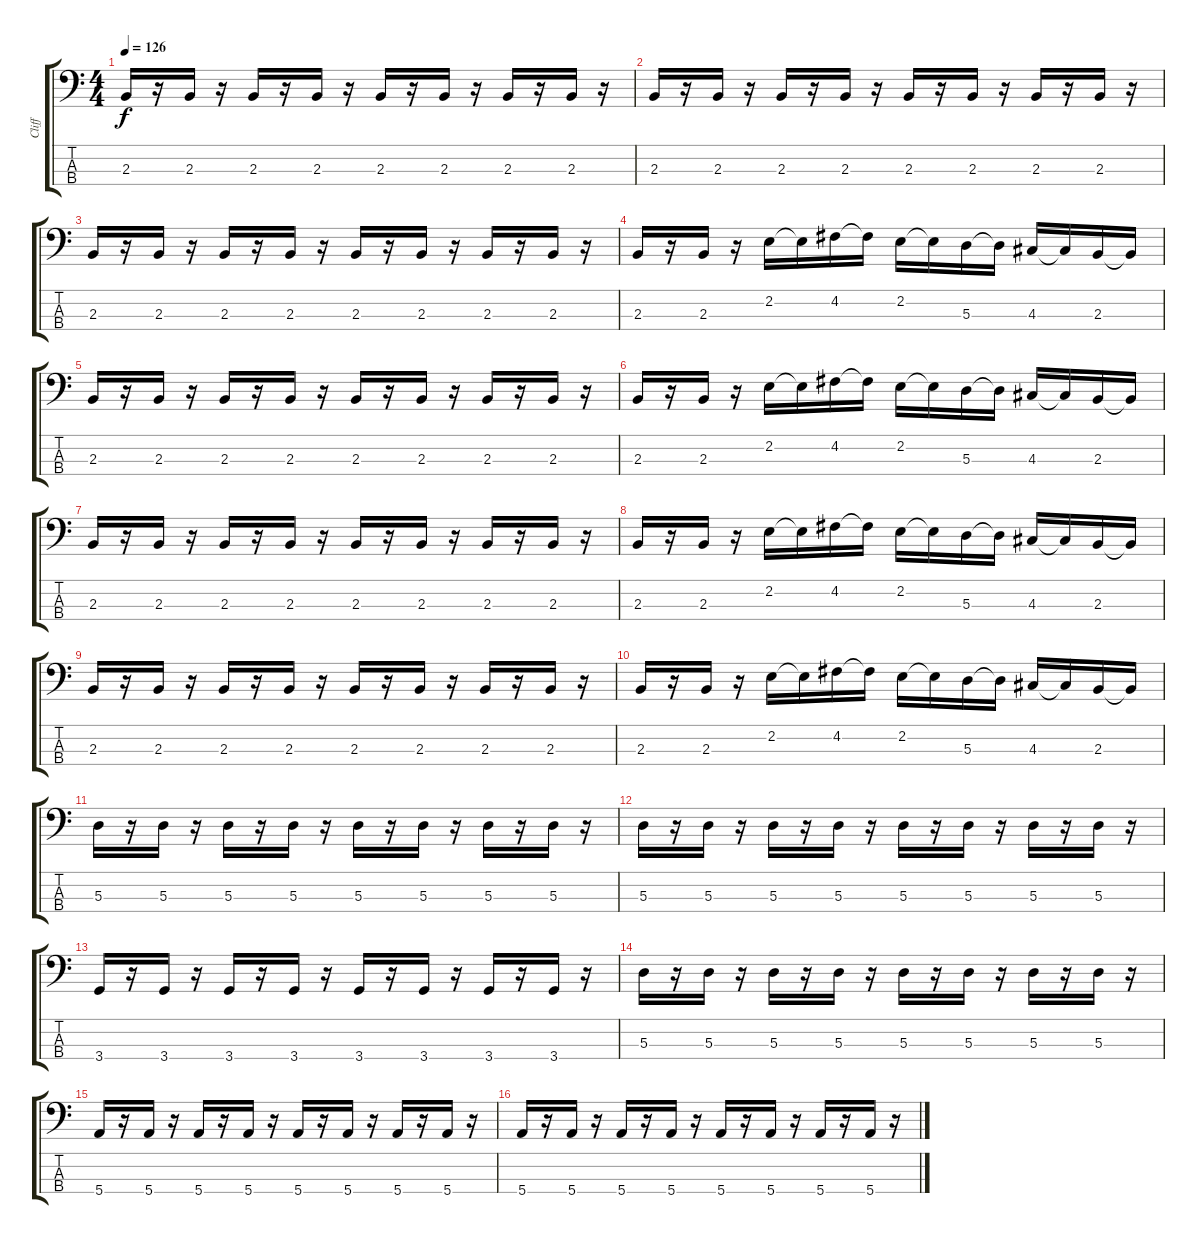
\track ("Cliff" "Cliff") {instrument electricbassfinger}
\staff {score tabs}
\tuning (G2 D2 A1 E1) {hide}
\ts (4 4)
\tempo 126
\clef f4
\ks c
2.3.16{dy f} r.16 2.3.16 r.16 2.3.16 r.16 2.3.16 r.16 2.3.16 r.16 2.3.16 r.16 2.3.16 r.16 2.3.16 r.16 |
2.3.16 r.16 2.3.16 r.16 2.3.16 r.16 2.3.16 r.16 2.3.16 r.16 2.3.16 r.16 2.3.16 r.16 2.3.16 r.16 |
2.3.16 r.16 2.3.16 r.16 2.3.16 r.16 2.3.16 r.16 2.3.16 r.16 2.3.16 r.16 2.3.16 r.16 2.3.16 r.16 |
2.3.16 r.16 2.3.16 r.16 2.2.16 2.2{t}.16 4.2.16 4.2{t}.16 2.2.16 2.2{t}.16 5.3.16 5.3{t}.16 4.3.16 4.3{t}.16 2.3.16 2.3{t}.16 |
2.3.16 r.16 2.3.16 r.16 2.3.16 r.16 2.3.16 r.16 2.3.16 r.16 2.3.16 r.16 2.3.16 r.16 2.3.16 r.16 |
2.3.16 r.16 2.3.16 r.16 2.2.16 2.2{t}.16 4.2.16 4.2{t}.16 2.2.16 2.2{t}.16 5.3.16 5.3{t}.16 4.3.16 4.3{t}.16 2.3.16 2.3{t}.16 |
2.3.16 r.16 2.3.16 r.16 2.3.16 r.16 2.3.16 r.16 2.3.16 r.16 2.3.16 r.16 2.3.16 r.16 2.3.16 r.16 |
2.3.16 r.16 2.3.16 r.16 2.2.16 2.2{t}.16 4.2.16 4.2{t}.16 2.2.16 2.2{t}.16 5.3.16 5.3{t}.16 4.3.16 4.3{t}.16 2.3.16 2.3{t}.16 |
2.3.16 r.16 2.3.16 r.16 2.3.16 r.16 2.3.16 r.16 2.3.16 r.16 2.3.16 r.16 2.3.16 r.16 2.3.16 r.16 |
2.3.16 r.16 2.3.16 r.16 2.2.16 2.2{t}.16 4.2.16 4.2{t}.16 2.2.16 2.2{t}.16 5.3.16 5.3{t}.16 4.3.16 4.3{t}.16 2.3.16 2.3{t}.16 |
5.3.16 r.16 5.3.16 r.16 5.3.16 r.16 5.3.16 r.16 5.3.16 r.16 5.3.16 r.16 5.3.16 r.16 5.3.16 r.16 |
5.3.16 r.16 5.3.16 r.16 5.3.16 r.16 5.3.16 r.16 5.3.16 r.16 5.3.16 r.16 5.3.16 r.16 5.3.16 r.16 |
3.4.16 r.16 3.4.16 r.16 3.4.16 r.16 3.4.16 r.16 3.4.16 r.16 3.4.16 r.16 3.4.16 r.16 3.4.16 r.16 |
5.3.16 r.16 5.3.16 r.16 5.3.16 r.16 5.3.16 r.16 5.3.16 r.16 5.3.16 r.16 5.3.16 r.16 5.3.16 r.16 |
5.4.16 r.16 5.4.16 r.16 5.4.16 r.16 5.4.16 r.16 5.4.16 r.16 5.4.16 r.16 5.4.16 r.16 5.4.16 r.16 |
5.4.16 r.16 5.4.16 r.16 5.4.16 r.16 5.4.16 r.16 5.4.16 r.16 5.4.16 r.16 5.4.16 r.16 5.4.16 r.16
